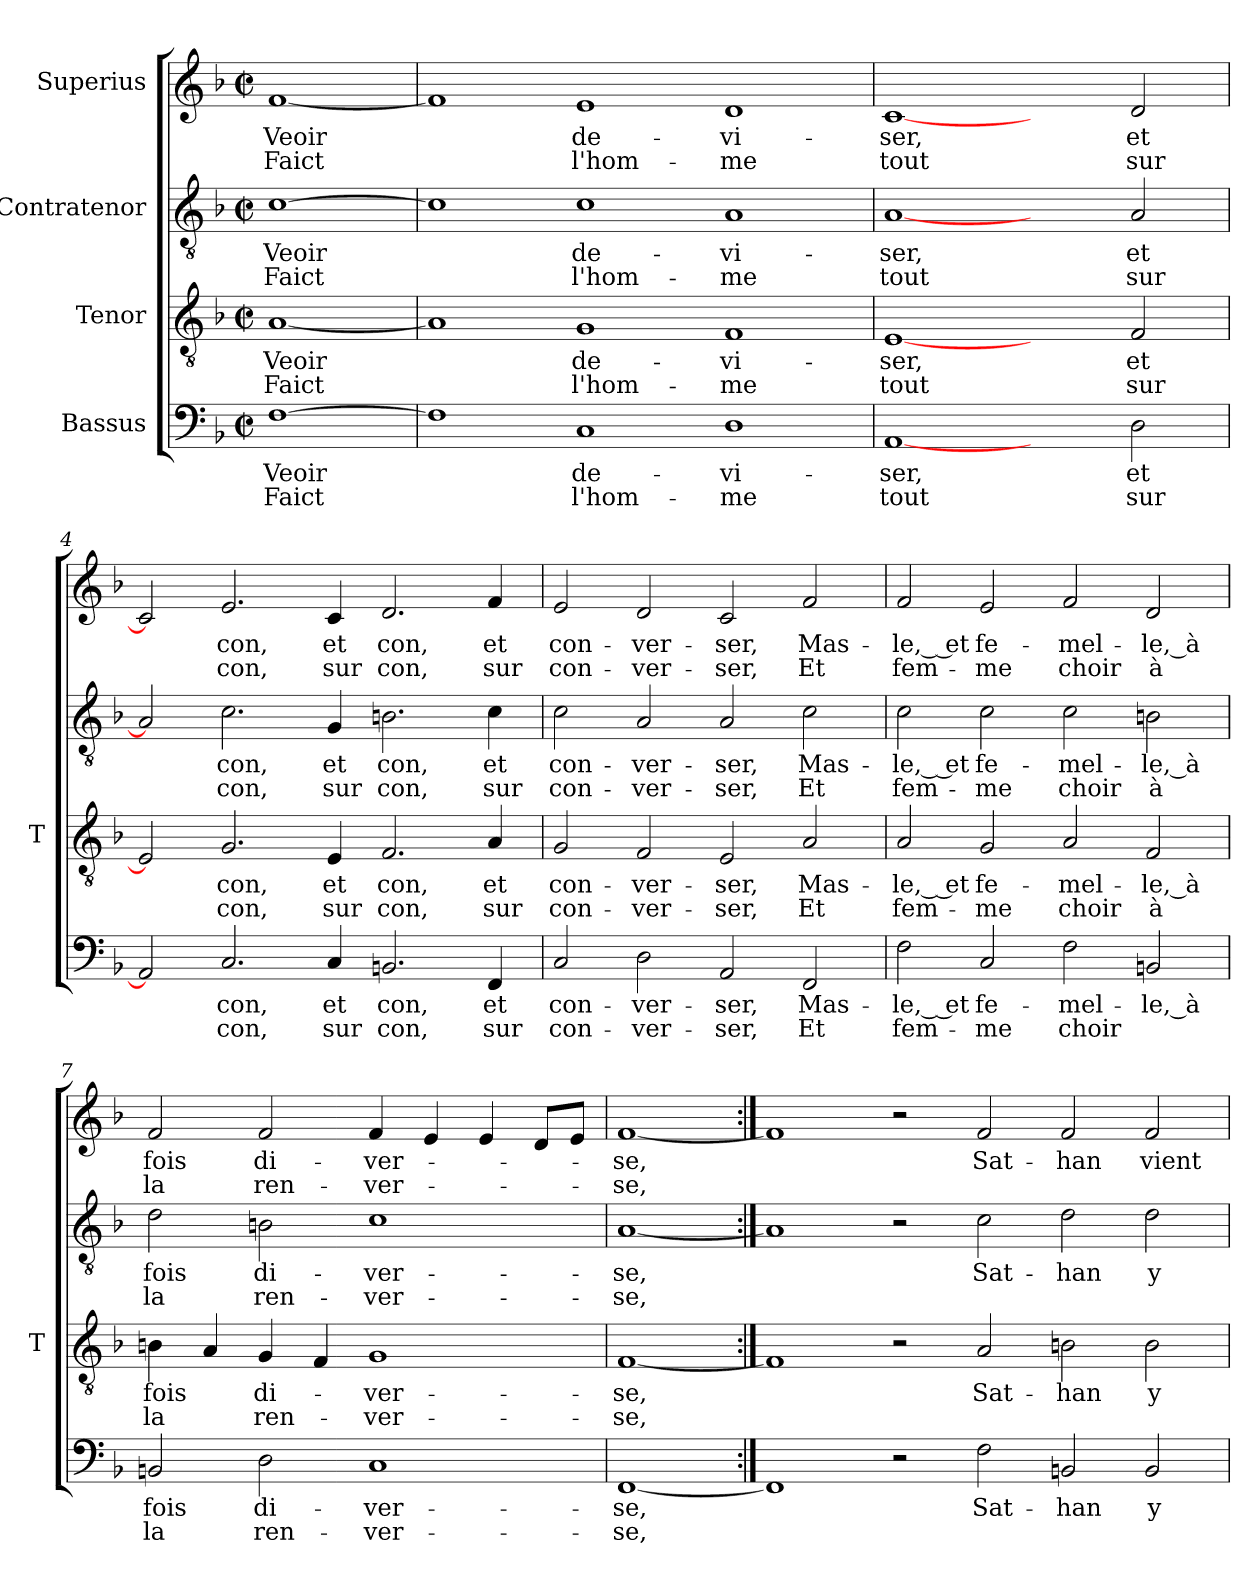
**kern	**text	**text	**kern	**text	**text	**kern	**text	**text	**kern	**text	**text
*part4	*part4	*part4	*part3	*part3	*part3	*part2	*part2	*part2	*part1	*part1	*part1
*staff4	*staff4	*staff4	*staff3	*staff3	*staff3	*staff2	*staff2	*staff2	*staff1	*staff1	*staff1
*I"Bassus	*	*	*I"Tenor	*	*	*I"Contratenor	*	*	*I"Superius	*	*
*	*	*	*I'T	*	*	*	*	*	*	*	*
*clefF4	*	*	*clefGv2	*	*	*clefGv2	*	*	*clefG2	*	*
*k[b-]	*	*	*k[b-]	*	*	*k[b-]	*	*	*k[b-]	*	*
*F:	*	*	*F:	*	*	*F:	*	*	*F:	*	*
*M2/2	*	*	*M2/2	*	*	*M2/2	*	*	*M2/2	*	*
*met(c|)	*	*	*met(c|)	*	*	*met(c|)	*	*	*met(c|)	*	*
=1	=1	=1	=1	=1	=1	=1	=1	=1	=1	=1	=1
[1F	-Veoir	-Faict	[1A	-Veoir	-Faict	[1c	-Veoir	-Faict	[1f	-Veoir	-Faict
=2	=2	=2	=2	=2	=2	=2	=2	=2	=2	=2	=2
1F]	.	.	1A]	.	.	1c]	.	.	1f]	.	.
1C	de-	l'hom-	1G	de-	l'hom-	1c	de-	l'hom-	1e	de-	l'hom-
1D	vi-	-me	1F	vi-	-me	1A	vi-	-me	1d	vi-	-me
=3	=3	=3	=3	=3	=3	=3	=3	=3	=3	=3	=3
[1AA	-ser,	-tout	[1E	-ser,	-tout	[1A	-ser,	-tout	[1c	-ser,	-tout
2ryy	.	.	2ryy	.	.	2ryy	.	.	2ryy	.	.
2D	-et	-sur	2F	-et	-sur	2A	-et	-sur	2d	-et	-sur
=4	=4	=4	=4	=4	=4	=4	=4	=4	=4	=4	=4
2AA]	.	.	2E]	.	.	2A]	.	.	2c]	.	.
2.C	-con,	-con,	2.G	-con,	-con,	2.c	-con,	-con,	2.e	-con,	-con,
4C	-et	-sur	4E	-et	-sur	4G	-et	-sur	4c	-et	-sur
2.BBn	-con,	-con,	2.F	-con,	-con,	2.Bn	-con,	-con,	2.d	-con,	-con,
4FF	-et	-sur	4A	-et	-sur	4c	-et	-sur	4f	-et	-sur
=5	=5	=5	=5	=5	=5	=5	=5	=5	=5	=5	=5
2C	con-	con-	2G	con-	con-	2c	con-	con-	2e	con-	con-
2D	ver-	ver-	2F	ver-	ver-	2A	ver-	ver-	2d	ver-	ver-
2AA	-ser,	-ser,	2E	-ser,	-ser,	2A	-ser,	-ser,	2c	-ser,	-ser,
2FF	Mas-	-Et	2A	Mas-	-Et	2c	Mas-	-Et	2f	Mas-	-Et
=6	=6	=6	=6	=6	=6	=6	=6	=6	=6	=6	=6
2F	-le,_ et	fem-	2A	-le,_ et	fem-	2c	-le,_ et	fem-	2f	-le,_ et	fem-
2C	fe-	-me	2G	fe-	-me	2c	fe-	-me	2e	fe-	-me
2F	mel-	-choir	2A	mel-	-choir	2c	mel-	-choir	2f	mel-	-choir
2BBn	-le,_à	-	2F	-le,_à	-à	2Bn	-le,_à	-à	2d	-le,_à	-à
=7	=7	=7	=7	=7	=7	=7	=7	=7	=7	=7	=7
2BBn	-fois	-la	4Bn	-fois	-la	2d	-fois	-la	2f	-fois	-la
.	.	.	4A	.	.	.	.	.	.	.	.
2D	di-	ren-	4G	di-	ren-	2Bn	di-	ren-	2f	di-	ren-
.	.	.	4F	.	.	.	.	.	.	.	.
1C	ver-	ver-	1G	ver-	ver-	1c	ver-	ver-	4f	ver-	ver-
.	.	.	.	.	.	.	.	.	4e	.	.
.	.	.	.	.	.	.	.	.	4e	.	.
.	.	.	.	.	.	.	.	.	8dL	.	.
.	.	.	.	.	.	.	.	.	8eJ	.	.
=8	=8	=8	=8	=8	=8	=8	=8	=8	=8	=8	=8
[1FF	-se,	-se,	[1F	-se,	-se,	[1A	-se,	-se,	[1f	-se,	-se,
!!LO:PB:g=z
=9:|!	=9:|!	=9:|!	=9:|!	=9:|!	=9:|!	=9:|!	=9:|!	=9:|!	=9:|!	=9:|!	=9:|!
1FF]	.	.	1F]	.	.	1A]	.	.	1f]	.	.
2r	.	.	2r	.	.	2r	.	.	2r	.	.
2F	Sat-	.	2A	Sat-	.	2c	Sat-	.	2f	Sat-	.
2BBn	-han	.	2Bn	-han	.	2d	-han	.	2f	-han	.
2BB	-y	.	2B	-y	.	2d	-y	.	2f	-vient	.
=	=	=	=	=	=	=	=	=	=	=	=
*-	*-	*-	*-	*-	*-	*-	*-	*-	*-	*-	*-
